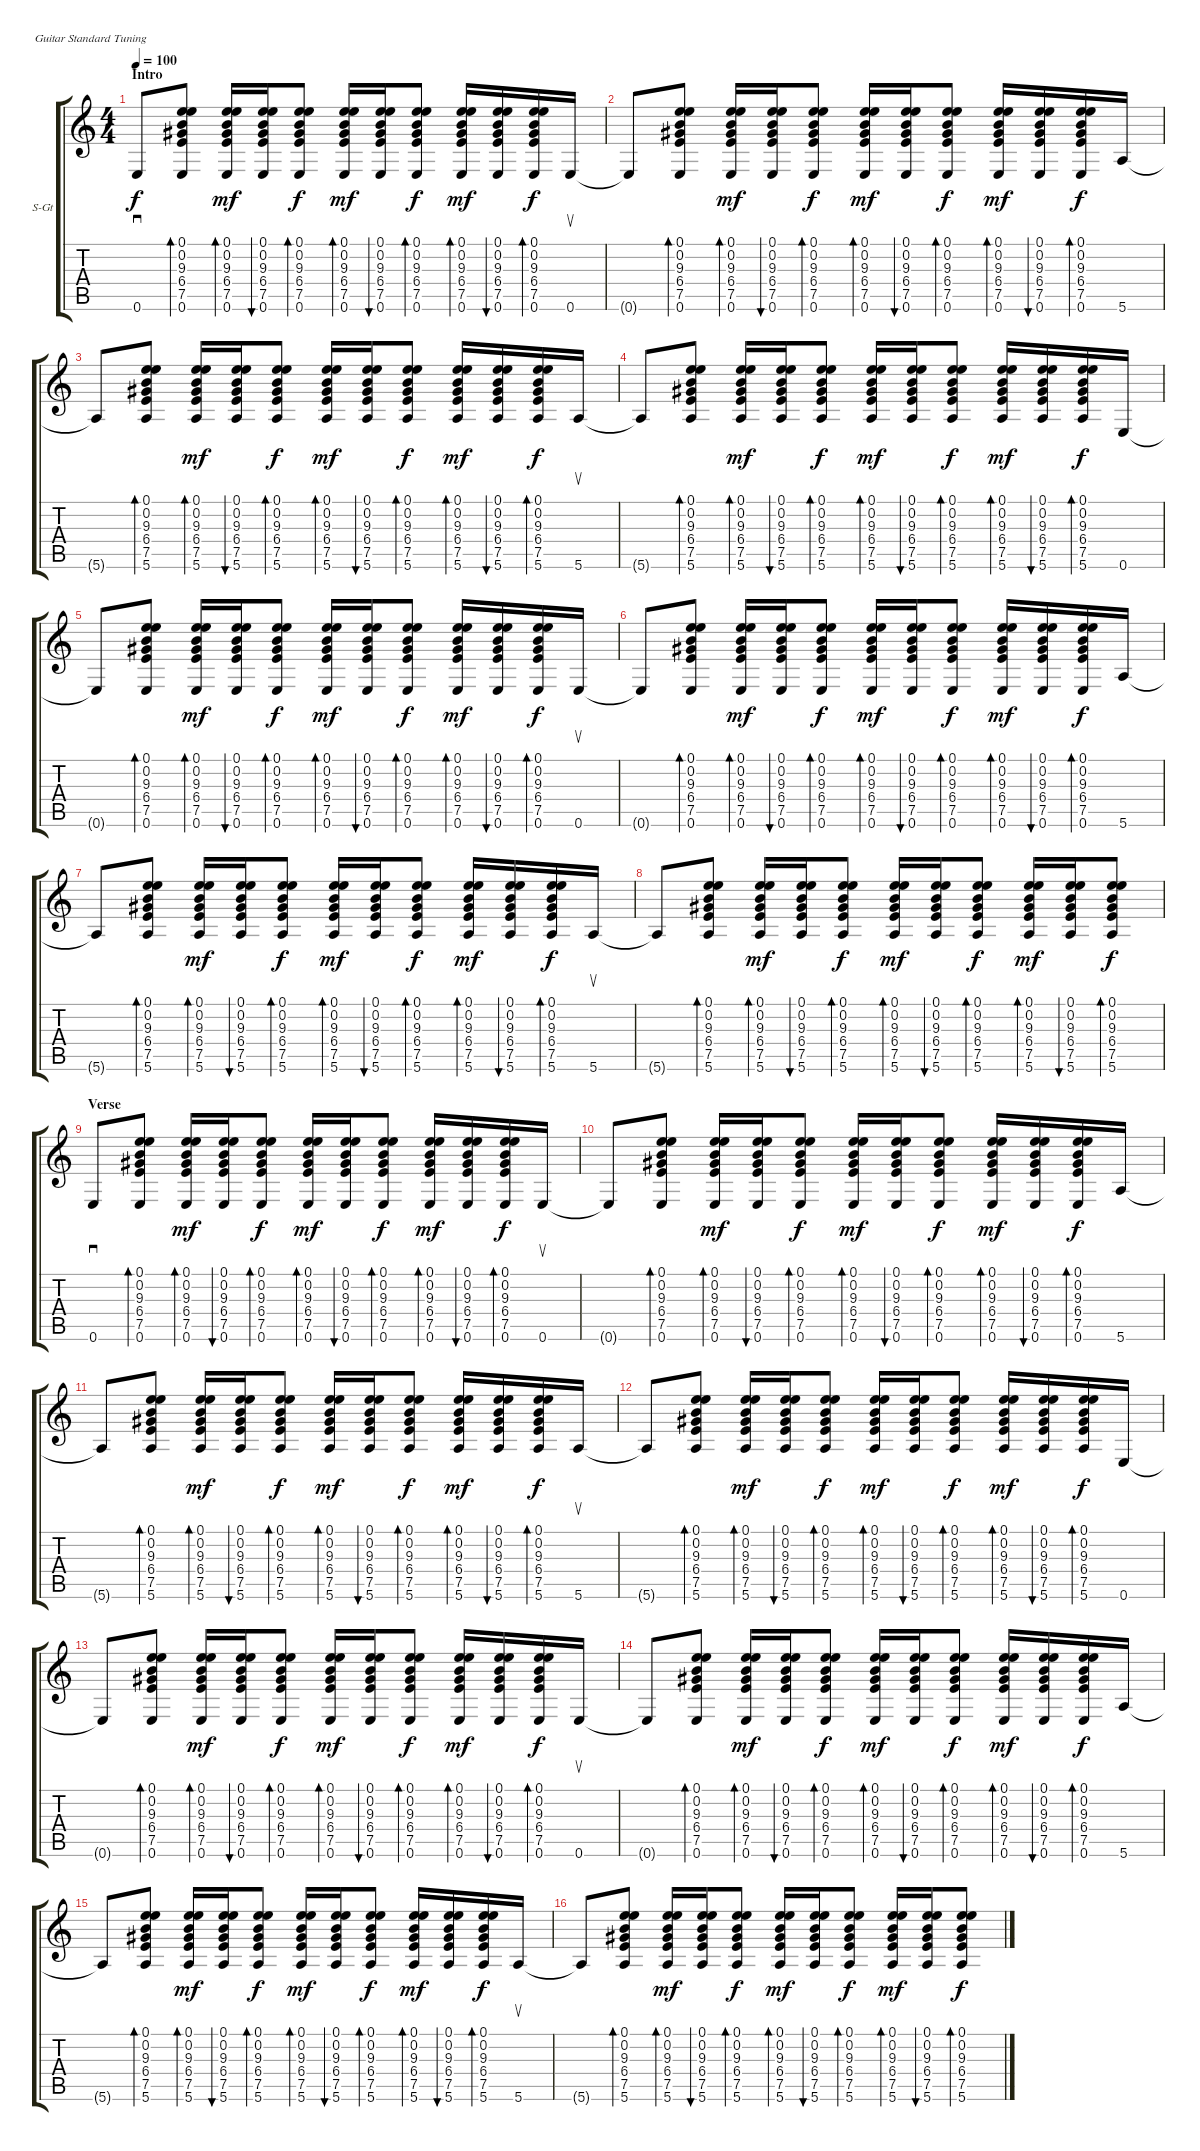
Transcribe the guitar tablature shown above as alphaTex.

\defaultSystemsLayout 4
\bracketExtendMode groupsimilarinstruments
\firstSystemTrackNameOrientation horizontal
\otherSystemsTrackNameOrientation horizontal
\track ("Acoustic Guitar 1" "S-Gt") {instrument acousticguitarsteel}
\staff {score tabs}
\tuning (E4 B3 G3 D3 A2 E2)
\ts (4 4)
\section ("" "Intro")
\tempo 100
\clef g2
\ks c
0.6.8{sd dy f instrument acousticguitarsteel} (0.6 7.5 6.4 9.3 0.2 0.1).8{bd 36} (0.6 7.5 6.4 9.3 0.2 0.1).16{bd 39 dy mf} (0.6 7.5 6.4 9.3 0.2 0.1).16{bu 31} (0.6 7.5 6.4 9.3 0.2 0.1).8{bd 32 dy f} (0.6 7.5 6.4 9.3 0.2 0.1).16{bd 39 dy mf} (0.6 7.5 6.4 9.3 0.2 0.1).16{bu 31} (0.6 7.5 6.4 9.3 0.2 0.1).8{bd 32 dy f} (0.6 7.5 6.4 9.3 0.2 0.1).16{bd 39 dy mf} (0.6 7.5 6.4 9.3 0.2 0.1).16{bu 31} (0.6 7.5 6.4 9.3 0.2 0.1).16{bd 32 dy f} 0.6.16{su} |
0.6{t}.8 (0.6 7.5 6.4 9.3 0.2 0.1).8{bd 36} (0.6 7.5 6.4 9.3 0.2 0.1).16{bd 39 dy mf} (0.6 7.5 6.4 9.3 0.2 0.1).16{bu 31} (0.6 7.5 6.4 9.3 0.2 0.1).8{bd 32 dy f} (0.6 7.5 6.4 9.3 0.2 0.1).16{bd 39 dy mf} (0.6 7.5 6.4 9.3 0.2 0.1).16{bu 31} (0.6 7.5 6.4 9.3 0.2 0.1).8{bd 32 dy f} (0.6 7.5 6.4 9.3 0.2 0.1).16{bd 39 dy mf} (0.6 7.5 6.4 9.3 0.2 0.1).16{bu 31} (0.6 7.5 6.4 9.3 0.2 0.1).16{bd 32 dy f} 5.6.16 |
5.6{t}.8 (5.6 7.5 6.4 9.3 0.2 0.1).8{bd 36} (5.6 7.5 6.4 9.3 0.2 0.1).16{bd 39 dy mf} (5.6 7.5 6.4 9.3 0.2 0.1).16{bu 31} (5.6 7.5 6.4 9.3 0.2 0.1).8{bd 32 dy f} (5.6 7.5 6.4 9.3 0.2 0.1).16{bd 39 dy mf} (5.6 7.5 6.4 9.3 0.2 0.1).16{bu 31} (5.6 7.5 6.4 9.3 0.2 0.1).8{bd 32 dy f} (5.6 7.5 6.4 9.3 0.2 0.1).16{bd 39 dy mf} (5.6 7.5 6.4 9.3 0.2 0.1).16{bu 31} (5.6 7.5 6.4 9.3 0.2 0.1).16{bd 32 dy f} 5.6.16{su} |
5.6{t}.8 (5.6 7.5 6.4 9.3 0.2 0.1).8{bd 36} (5.6 7.5 6.4 9.3 0.2 0.1).16{bd 39 dy mf} (5.6 7.5 6.4 9.3 0.2 0.1).16{bu 31} (5.6 7.5 6.4 9.3 0.2 0.1).8{bd 32 dy f} (5.6 7.5 6.4 9.3 0.2 0.1).16{bd 39 dy mf} (5.6 7.5 6.4 9.3 0.2 0.1).16{bu 31} (5.6 7.5 6.4 9.3 0.2 0.1).8{bd 32 dy f} (5.6 7.5 6.4 9.3 0.2 0.1).16{bd 39 dy mf} (5.6 7.5 6.4 9.3 0.2 0.1).16{bu 31} (5.6 7.5 6.4 9.3 0.2 0.1).16{bd 32 dy f} 0.6.16 |
0.6{t}.8 (0.6 7.5 6.4 9.3 0.2 0.1).8{bd 36} (0.6 7.5 6.4 9.3 0.2 0.1).16{bd 39 dy mf} (0.6 7.5 6.4 9.3 0.2 0.1).16{bu 31} (0.6 7.5 6.4 9.3 0.2 0.1).8{bd 32 dy f} (0.6 7.5 6.4 9.3 0.2 0.1).16{bd 39 dy mf} (0.6 7.5 6.4 9.3 0.2 0.1).16{bu 31} (0.6 7.5 6.4 9.3 0.2 0.1).8{bd 32 dy f} (0.6 7.5 6.4 9.3 0.2 0.1).16{bd 39 dy mf} (0.6 7.5 6.4 9.3 0.2 0.1).16{bu 31} (0.6 7.5 6.4 9.3 0.2 0.1).16{bd 32 dy f} 0.6.16{su} |
0.6{t}.8 (0.6 7.5 6.4 9.3 0.2 0.1).8{bd 36} (0.6 7.5 6.4 9.3 0.2 0.1).16{bd 39 dy mf} (0.6 7.5 6.4 9.3 0.2 0.1).16{bu 31} (0.6 7.5 6.4 9.3 0.2 0.1).8{bd 32 dy f} (0.6 7.5 6.4 9.3 0.2 0.1).16{bd 39 dy mf} (0.6 7.5 6.4 9.3 0.2 0.1).16{bu 31} (0.6 7.5 6.4 9.3 0.2 0.1).8{bd 32 dy f} (0.6 7.5 6.4 9.3 0.2 0.1).16{bd 39 dy mf} (0.6 7.5 6.4 9.3 0.2 0.1).16{bu 31} (0.6 7.5 6.4 9.3 0.2 0.1).16{bd 32 dy f} 5.6.16 |
5.6{t}.8 (5.6 7.5 6.4 9.3 0.2 0.1).8{bd 36} (5.6 7.5 6.4 9.3 0.2 0.1).16{bd 39 dy mf} (5.6 7.5 6.4 9.3 0.2 0.1).16{bu 31} (5.6 7.5 6.4 9.3 0.2 0.1).8{bd 32 dy f} (5.6 7.5 6.4 9.3 0.2 0.1).16{bd 39 dy mf} (5.6 7.5 6.4 9.3 0.2 0.1).16{bu 31} (5.6 7.5 6.4 9.3 0.2 0.1).8{bd 32 dy f} (5.6 7.5 6.4 9.3 0.2 0.1).16{bd 39 dy mf} (5.6 7.5 6.4 9.3 0.2 0.1).16{bu 31} (5.6 7.5 6.4 9.3 0.2 0.1).16{bd 32 dy f} 5.6.16{su} |
5.6{t}.8 (5.6 7.5 6.4 9.3 0.2 0.1).8{bd 36} (5.6 7.5 6.4 9.3 0.2 0.1).16{bd 39 dy mf} (5.6 7.5 6.4 9.3 0.2 0.1).16{bu 31} (5.6 7.5 6.4 9.3 0.2 0.1).8{bd 32 dy f} (5.6 7.5 6.4 9.3 0.2 0.1).16{bd 39 dy mf} (5.6 7.5 6.4 9.3 0.2 0.1).16{bu 31} (5.6 7.5 6.4 9.3 0.2 0.1).8{bd 32 dy f} (5.6 7.5 6.4 9.3 0.2 0.1).16{bd 39 dy mf} (5.6 7.5 6.4 9.3 0.2 0.1).16{bu 31} (5.6 7.5 6.4 9.3 0.2 0.1).8{bd 32 dy f} |
\section ("" "Verse")
0.6.8{sd} (0.6 7.5 6.4 9.3 0.2 0.1).8{bd 36} (0.6 7.5 6.4 9.3 0.2 0.1).16{bd 39 dy mf} (0.6 7.5 6.4 9.3 0.2 0.1).16{bu 31} (0.6 7.5 6.4 9.3 0.2 0.1).8{bd 32 dy f} (0.6 7.5 6.4 9.3 0.2 0.1).16{bd 39 dy mf} (0.6 7.5 6.4 9.3 0.2 0.1).16{bu 31} (0.6 7.5 6.4 9.3 0.2 0.1).8{bd 32 dy f} (0.6 7.5 6.4 9.3 0.2 0.1).16{bd 39 dy mf} (0.6 7.5 6.4 9.3 0.2 0.1).16{bu 31} (0.6 7.5 6.4 9.3 0.2 0.1).16{bd 32 dy f} 0.6.16{su} |
0.6{t}.8 (0.6 7.5 6.4 9.3 0.2 0.1).8{bd 36} (0.6 7.5 6.4 9.3 0.2 0.1).16{bd 39 dy mf} (0.6 7.5 6.4 9.3 0.2 0.1).16{bu 31} (0.6 7.5 6.4 9.3 0.2 0.1).8{bd 32 dy f} (0.6 7.5 6.4 9.3 0.2 0.1).16{bd 39 dy mf} (0.6 7.5 6.4 9.3 0.2 0.1).16{bu 31} (0.6 7.5 6.4 9.3 0.2 0.1).8{bd 32 dy f} (0.6 7.5 6.4 9.3 0.2 0.1).16{bd 39 dy mf} (0.6 7.5 6.4 9.3 0.2 0.1).16{bu 31} (0.6 7.5 6.4 9.3 0.2 0.1).16{bd 32 dy f} 5.6.16 |
5.6{t}.8 (5.6 7.5 6.4 9.3 0.2 0.1).8{bd 36} (5.6 7.5 6.4 9.3 0.2 0.1).16{bd 39 dy mf} (5.6 7.5 6.4 9.3 0.2 0.1).16{bu 31} (5.6 7.5 6.4 9.3 0.2 0.1).8{bd 32 dy f} (5.6 7.5 6.4 9.3 0.2 0.1).16{bd 39 dy mf} (5.6 7.5 6.4 9.3 0.2 0.1).16{bu 31} (5.6 7.5 6.4 9.3 0.2 0.1).8{bd 32 dy f} (5.6 7.5 6.4 9.3 0.2 0.1).16{bd 39 dy mf} (5.6 7.5 6.4 9.3 0.2 0.1).16{bu 31} (5.6 7.5 6.4 9.3 0.2 0.1).16{bd 32 dy f} 5.6.16{su} |
5.6{t}.8 (5.6 7.5 6.4 9.3 0.2 0.1).8{bd 36} (5.6 7.5 6.4 9.3 0.2 0.1).16{bd 39 dy mf} (5.6 7.5 6.4 9.3 0.2 0.1).16{bu 31} (5.6 7.5 6.4 9.3 0.2 0.1).8{bd 32 dy f} (5.6 7.5 6.4 9.3 0.2 0.1).16{bd 39 dy mf} (5.6 7.5 6.4 9.3 0.2 0.1).16{bu 31} (5.6 7.5 6.4 9.3 0.2 0.1).8{bd 32 dy f} (5.6 7.5 6.4 9.3 0.2 0.1).16{bd 39 dy mf} (5.6 7.5 6.4 9.3 0.2 0.1).16{bu 31} (5.6 7.5 6.4 9.3 0.2 0.1).16{bd 32 dy f} 0.6.16 |
0.6{t}.8 (0.6 7.5 6.4 9.3 0.2 0.1).8{bd 36} (0.6 7.5 6.4 9.3 0.2 0.1).16{bd 39 dy mf} (0.6 7.5 6.4 9.3 0.2 0.1).16{bu 31} (0.6 7.5 6.4 9.3 0.2 0.1).8{bd 32 dy f} (0.6 7.5 6.4 9.3 0.2 0.1).16{bd 39 dy mf} (0.6 7.5 6.4 9.3 0.2 0.1).16{bu 31} (0.6 7.5 6.4 9.3 0.2 0.1).8{bd 32 dy f} (0.6 7.5 6.4 9.3 0.2 0.1).16{bd 39 dy mf} (0.6 7.5 6.4 9.3 0.2 0.1).16{bu 31} (0.6 7.5 6.4 9.3 0.2 0.1).16{bd 32 dy f} 0.6.16{su} |
0.6{t}.8 (0.6 7.5 6.4 9.3 0.2 0.1).8{bd 36} (0.6 7.5 6.4 9.3 0.2 0.1).16{bd 39 dy mf} (0.6 7.5 6.4 9.3 0.2 0.1).16{bu 31} (0.6 7.5 6.4 9.3 0.2 0.1).8{bd 32 dy f} (0.6 7.5 6.4 9.3 0.2 0.1).16{bd 39 dy mf} (0.6 7.5 6.4 9.3 0.2 0.1).16{bu 31} (0.6 7.5 6.4 9.3 0.2 0.1).8{bd 32 dy f} (0.6 7.5 6.4 9.3 0.2 0.1).16{bd 39 dy mf} (0.6 7.5 6.4 9.3 0.2 0.1).16{bu 31} (0.6 7.5 6.4 9.3 0.2 0.1).16{bd 32 dy f} 5.6.16 |
5.6{t}.8 (5.6 7.5 6.4 9.3 0.2 0.1).8{bd 36} (5.6 7.5 6.4 9.3 0.2 0.1).16{bd 39 dy mf} (5.6 7.5 6.4 9.3 0.2 0.1).16{bu 31} (5.6 7.5 6.4 9.3 0.2 0.1).8{bd 32 dy f} (5.6 7.5 6.4 9.3 0.2 0.1).16{bd 39 dy mf} (5.6 7.5 6.4 9.3 0.2 0.1).16{bu 31} (5.6 7.5 6.4 9.3 0.2 0.1).8{bd 32 dy f} (5.6 7.5 6.4 9.3 0.2 0.1).16{bd 39 dy mf} (5.6 7.5 6.4 9.3 0.2 0.1).16{bu 31} (5.6 7.5 6.4 9.3 0.2 0.1).16{bd 32 dy f} 5.6.16{su} |
5.6{t}.8 (5.6 7.5 6.4 9.3 0.2 0.1).8{bd 36} (5.6 7.5 6.4 9.3 0.2 0.1).16{bd 39 dy mf} (5.6 7.5 6.4 9.3 0.2 0.1).16{bu 31} (5.6 7.5 6.4 9.3 0.2 0.1).8{bd 32 dy f} (5.6 7.5 6.4 9.3 0.2 0.1).16{bd 39 dy mf} (5.6 7.5 6.4 9.3 0.2 0.1).16{bu 31} (5.6 7.5 6.4 9.3 0.2 0.1).8{bd 32 dy f} (5.6 7.5 6.4 9.3 0.2 0.1).16{bd 39 dy mf} (5.6 7.5 6.4 9.3 0.2 0.1).16{bu 31} (5.6 7.5 6.4 9.3 0.2 0.1).8{bd 32 dy f}
